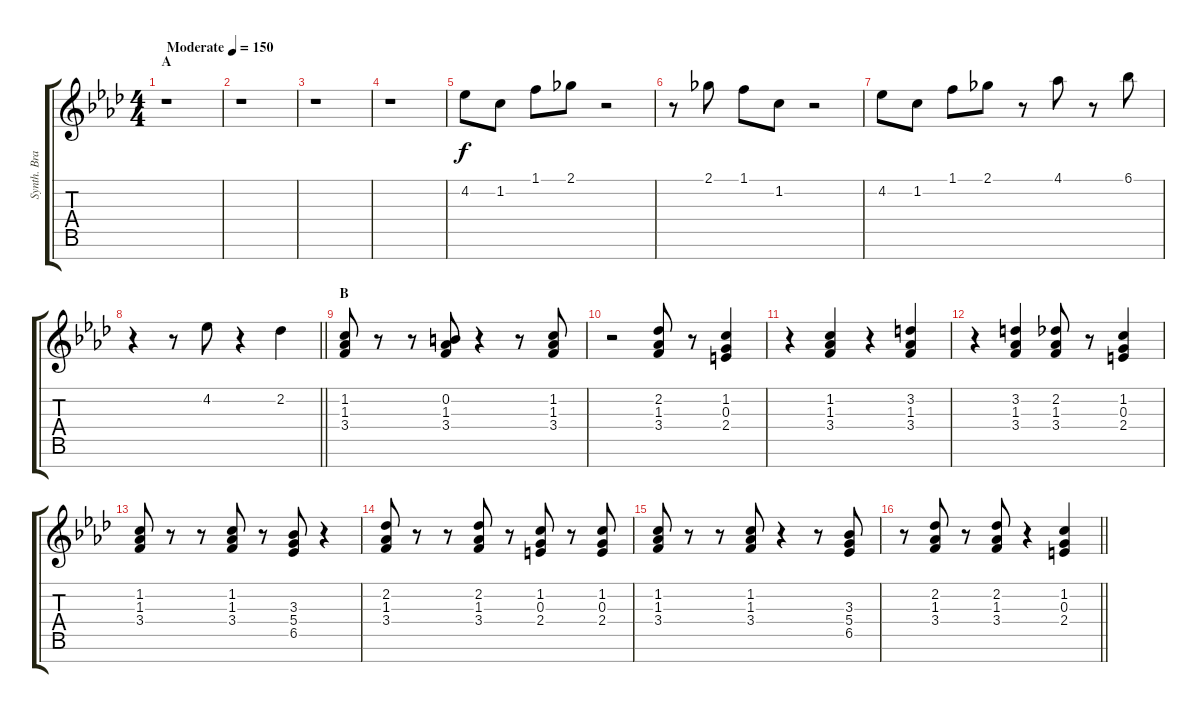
\track ("Synth. Brass I" "Synth. Bra") {instrument synthbrass1}
\staff {score tabs}
\tuning (E5 B4 G4 D4 A3 E3 B2) {hide}
\ts (4 4)
\section ("" "A")
\tempo (150 "Moderate")
\clef g2
\ks ab
r.1{dy f instrument synthbrass1} |
r.1 |
r.1 |
r.1 |
4.2.8 1.2.8 1.1.8 2.1.8 r.2 |
r.8 2.1.8 1.1.8 1.2.8 r.2 |
4.2.8 1.2.8 1.1.8 2.1.8 r.8 4.1.8 r.8 6.1.8 |
\barLineRight lightlight
r.4 r.8 4.2.8 r.4 2.2.4 |
\section ("" "B")
(1.2 1.3 3.4).8 r.8 r.8 (0.2 1.3 3.4).8 r.4 r.8 (1.2 1.3 3.4).8 |
r.2 (2.2 1.3 3.4).8 r.8 (1.2 0.3 2.4).4 |
r.4 (1.2 1.3 3.4).4 r.4 (3.2 1.3 3.4).4 |
r.4 (3.2 1.3 3.4).4 (2.2 1.3 3.4).8 r.8 (1.2 0.3 2.4).4 |
(1.2 1.3 3.4).8 r.8 r.8 (1.2 1.3 3.4).8 r.8 (3.3 5.4 6.5).8 r.4 |
(2.2 1.3 3.4).8 r.8 r.8 (2.2 1.3 3.4).8 r.8 (1.2 0.3 2.4).8 r.8 (1.2 0.3 2.4).8 |
(1.2 1.3 3.4).8 r.8 r.8 (1.2 1.3 3.4).8 r.4 r.8 (3.3 5.4 6.5).8 |
\barLineRight lightlight
r.8 (2.2 1.3 3.4).8 r.8 (2.2 1.3 3.4).8 r.4 (1.2 0.3 2.4).4
